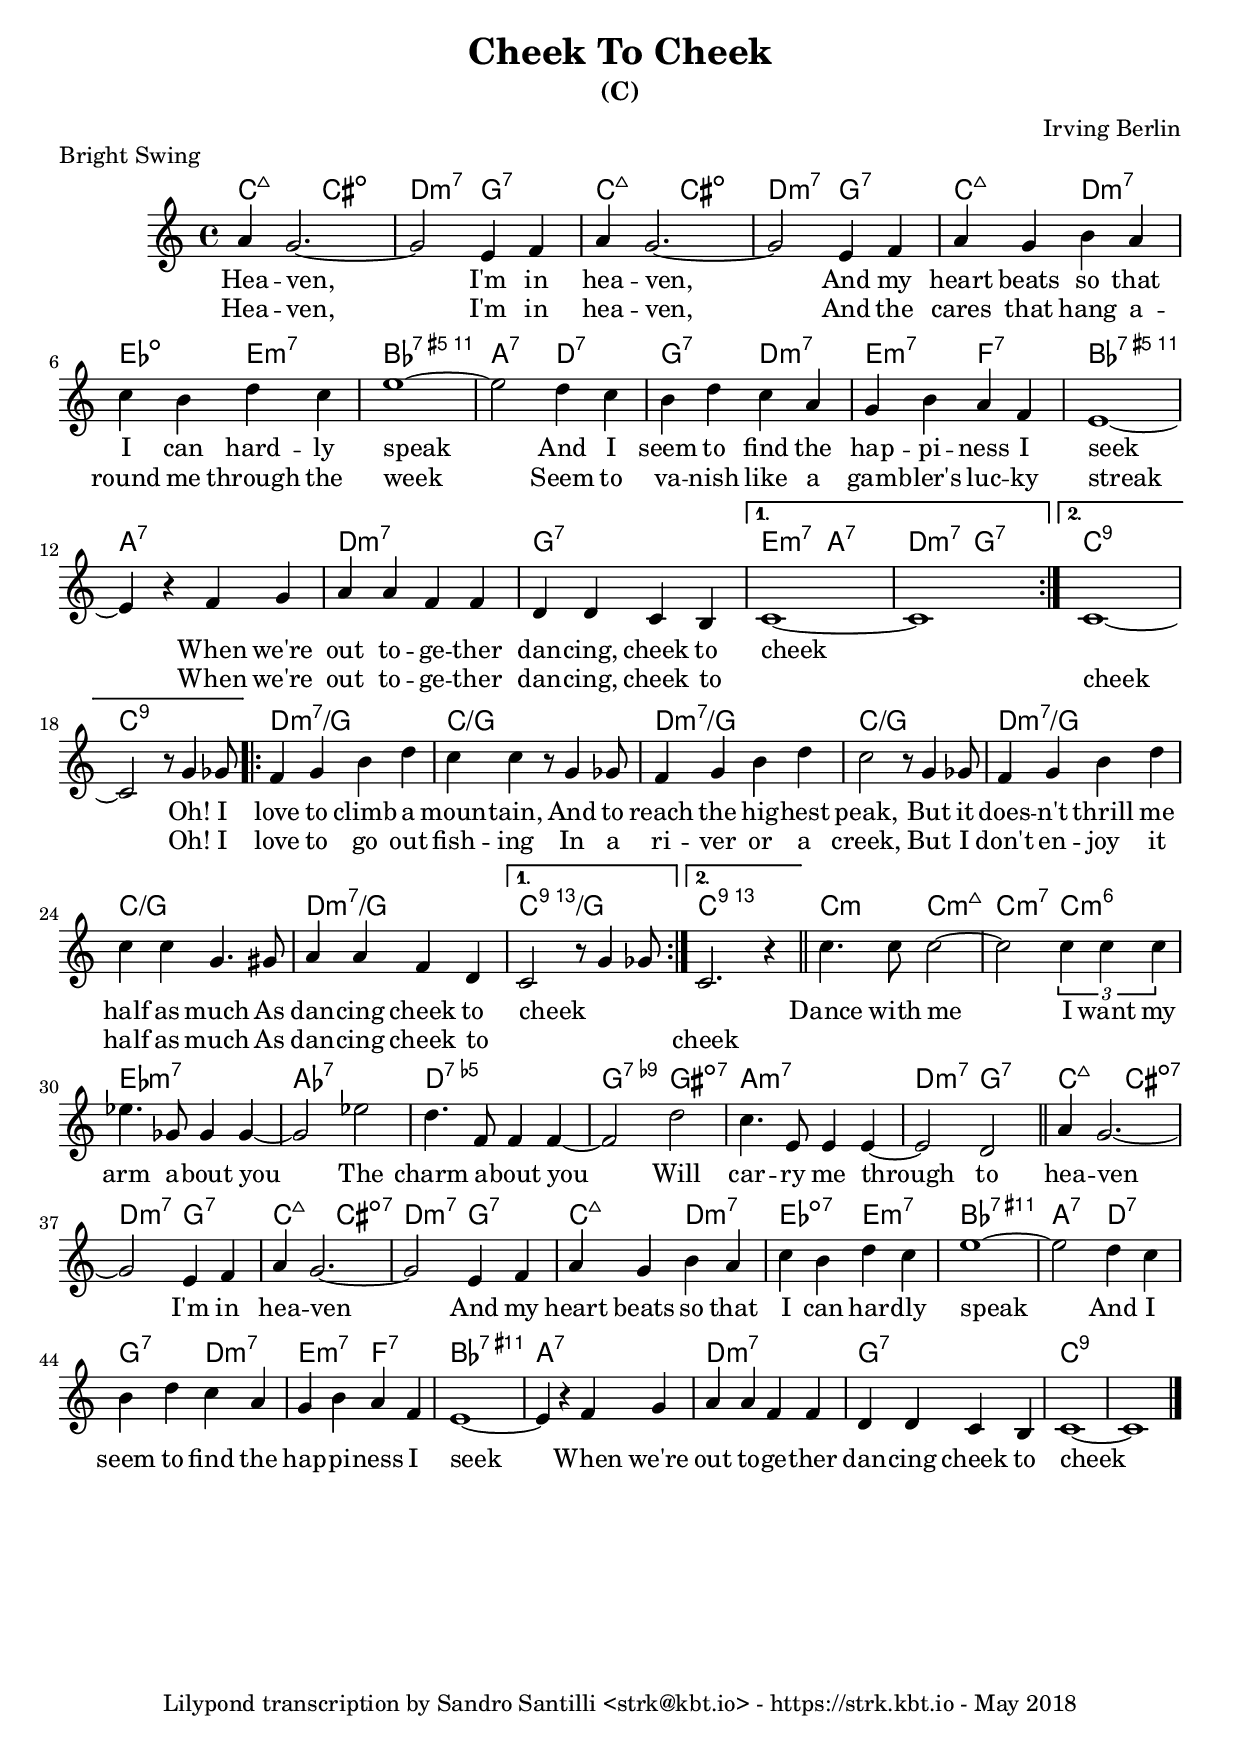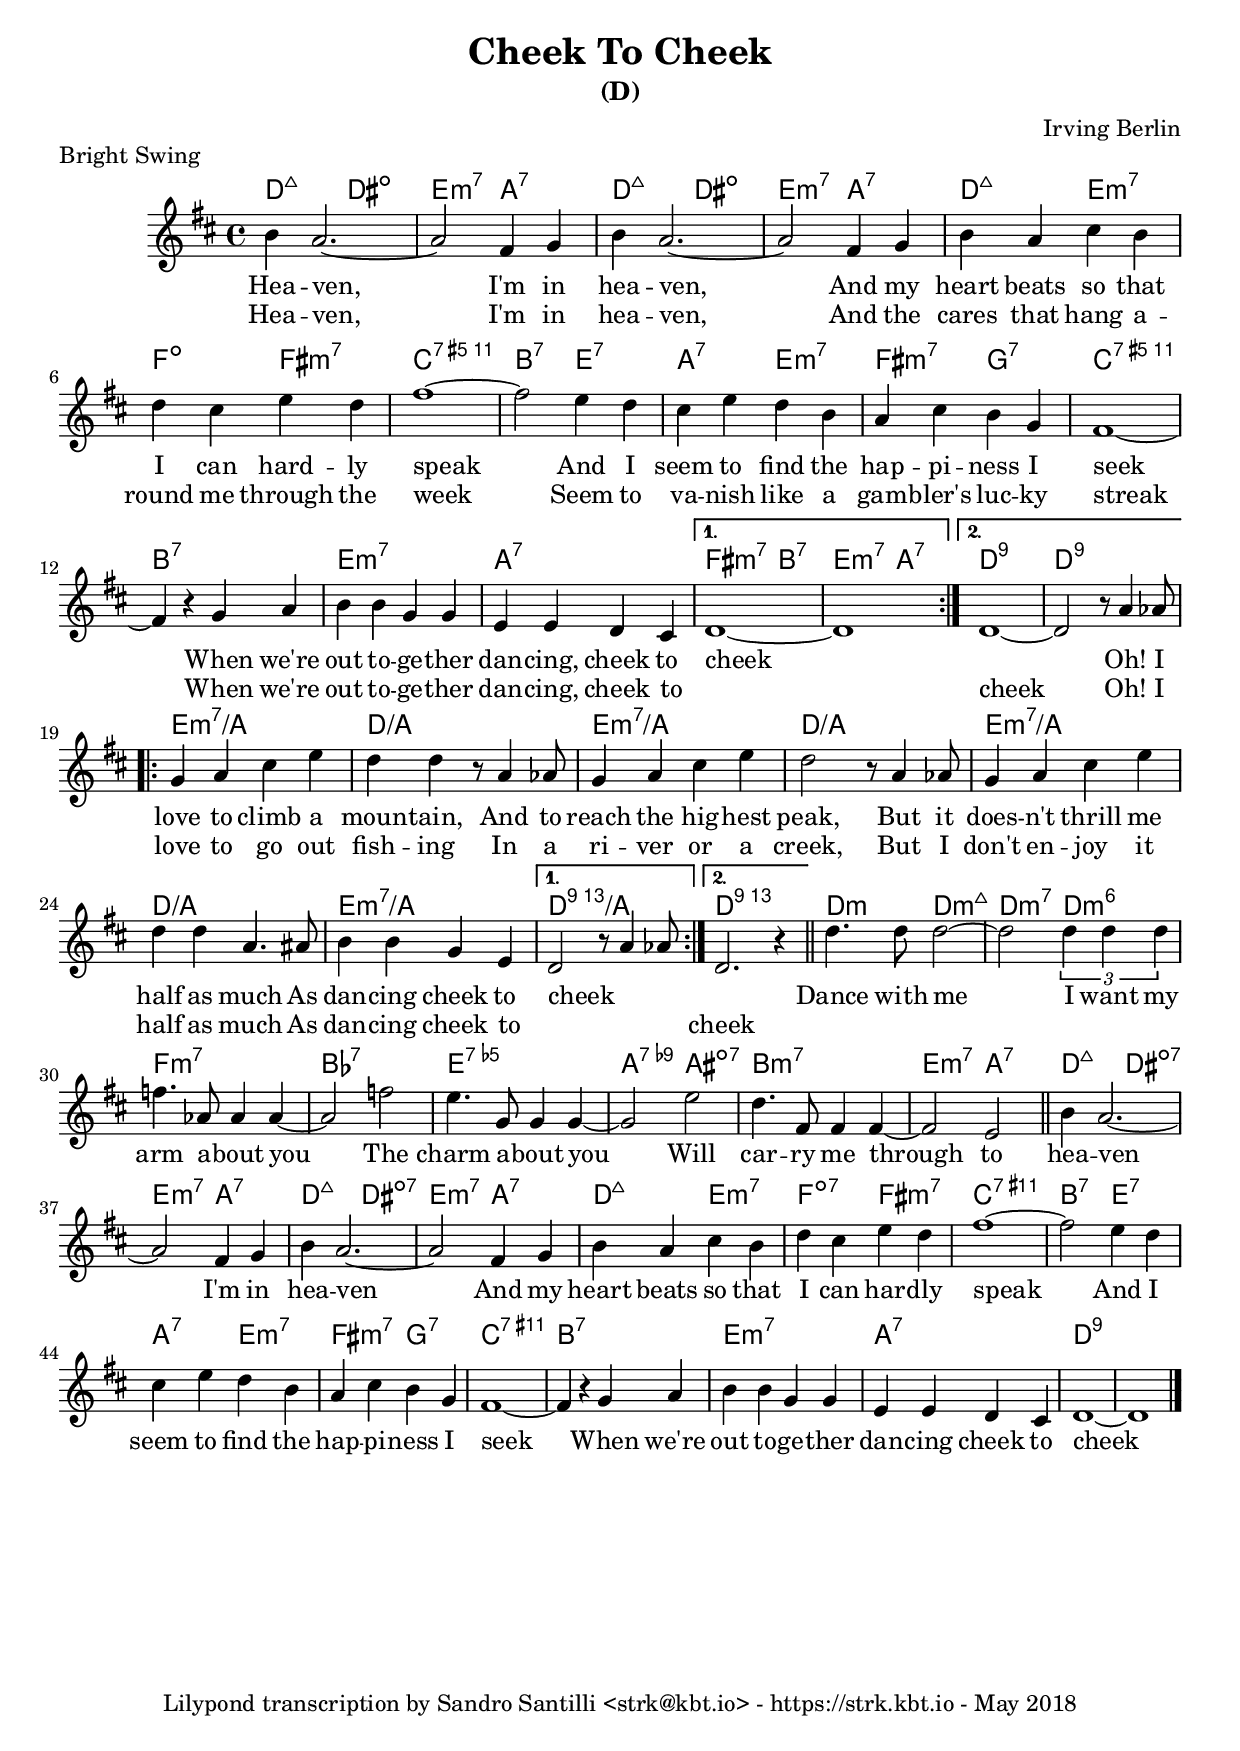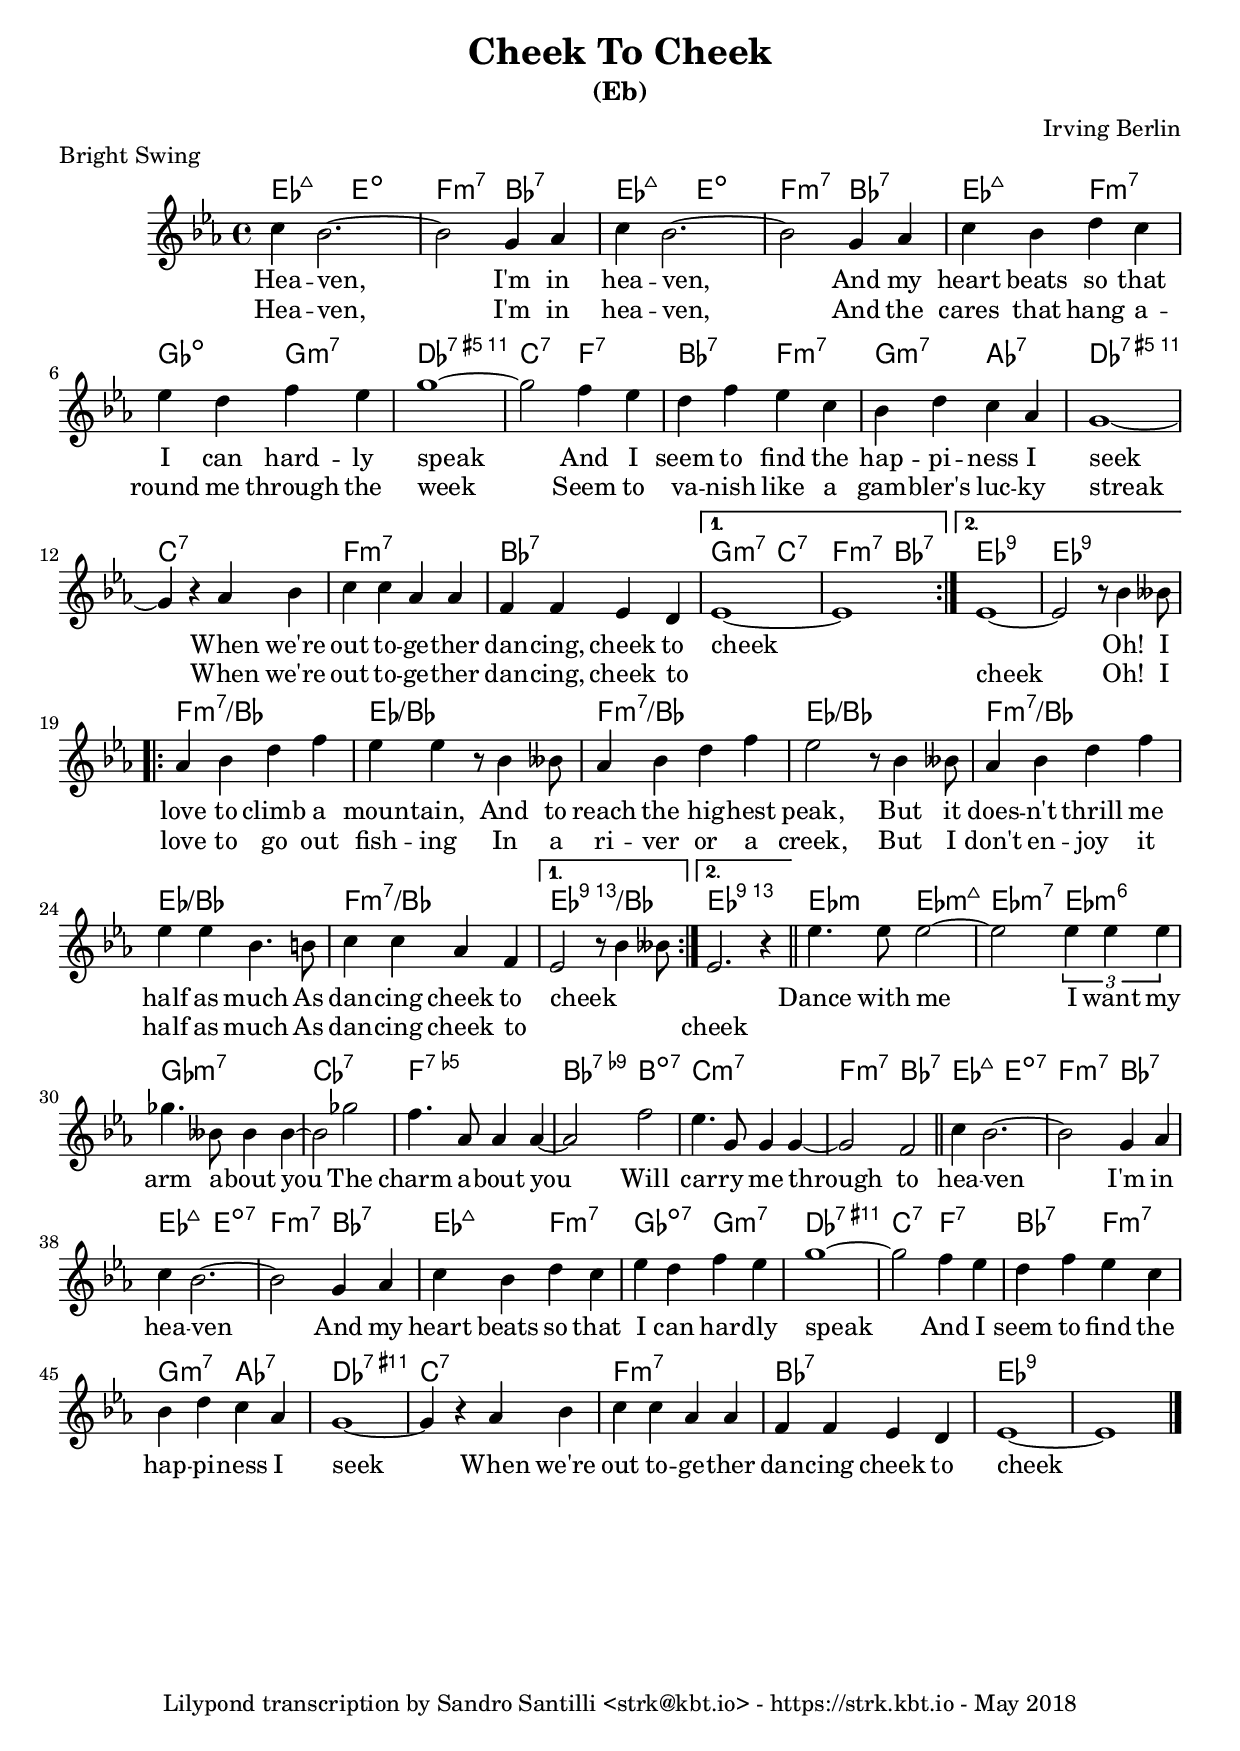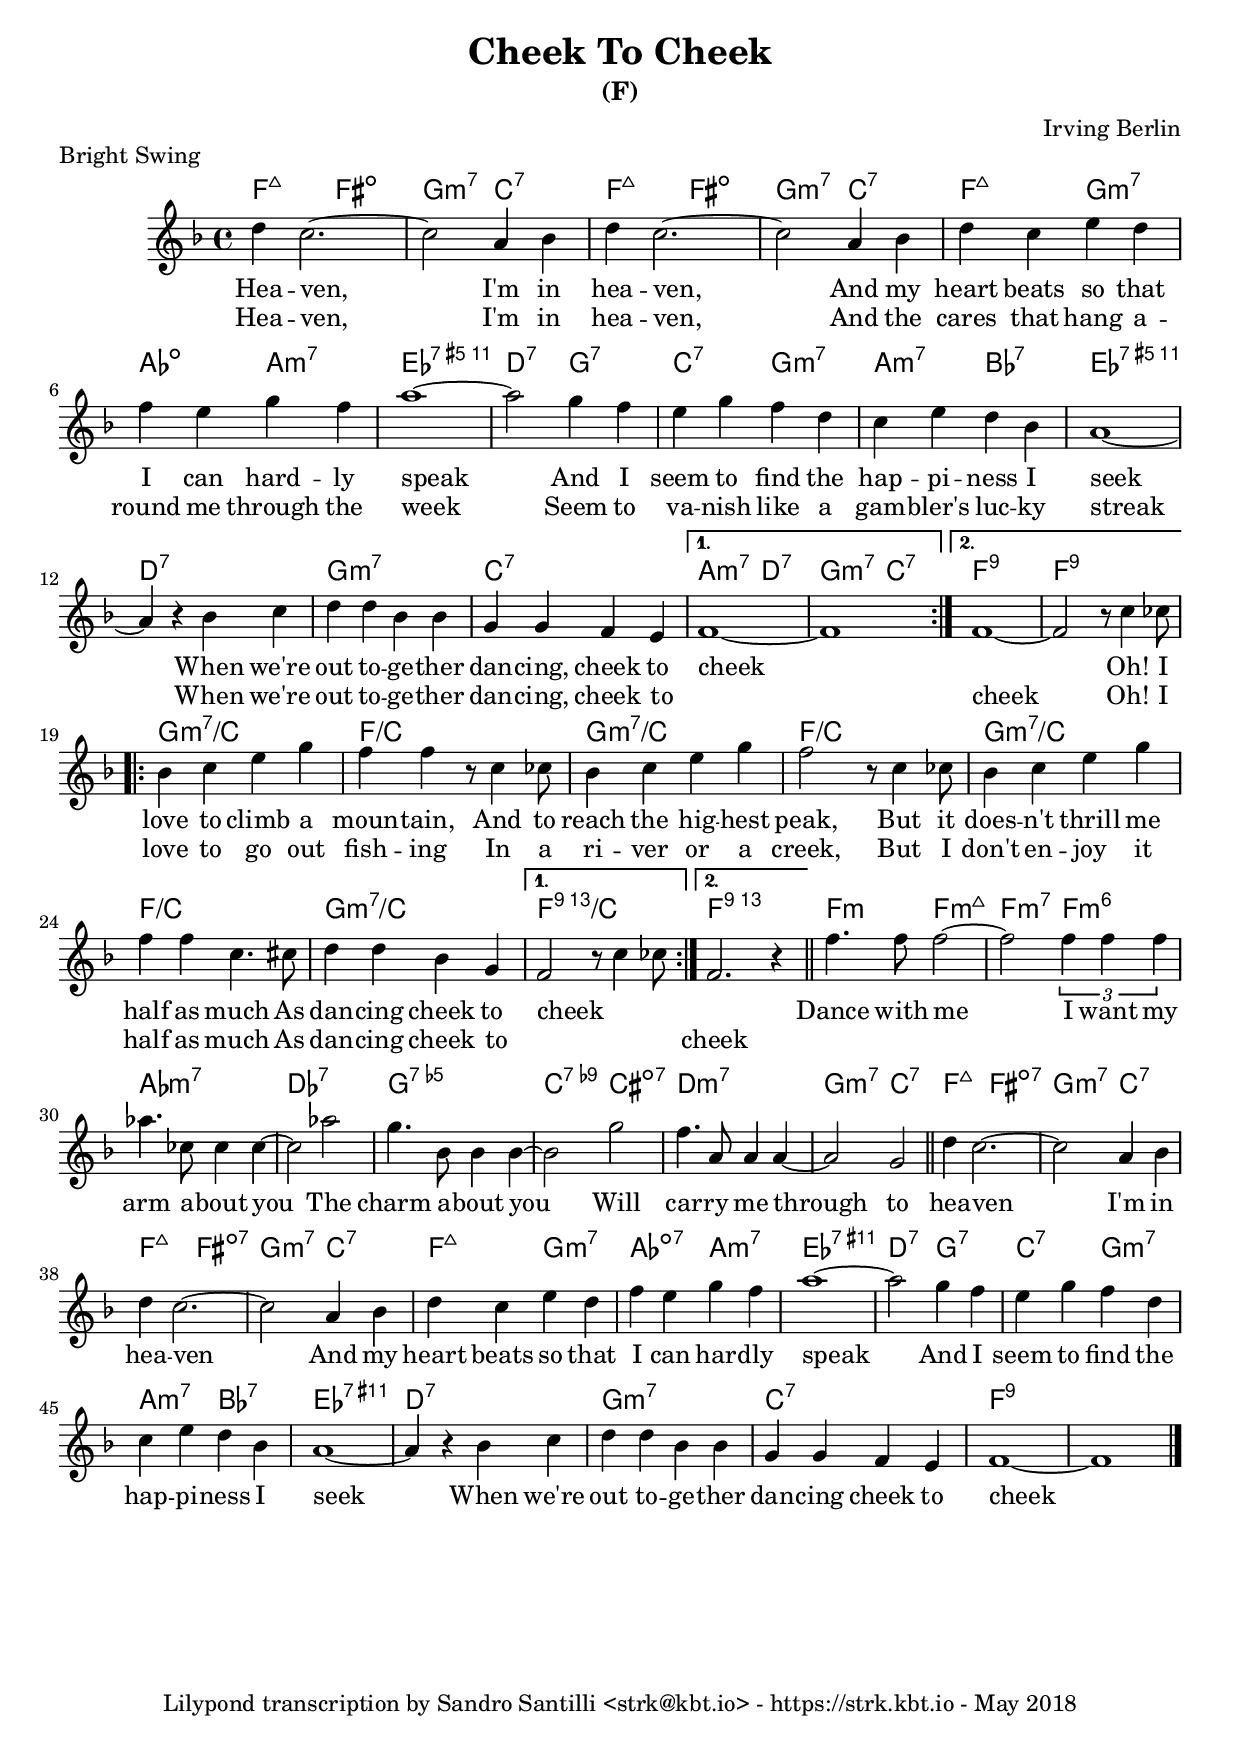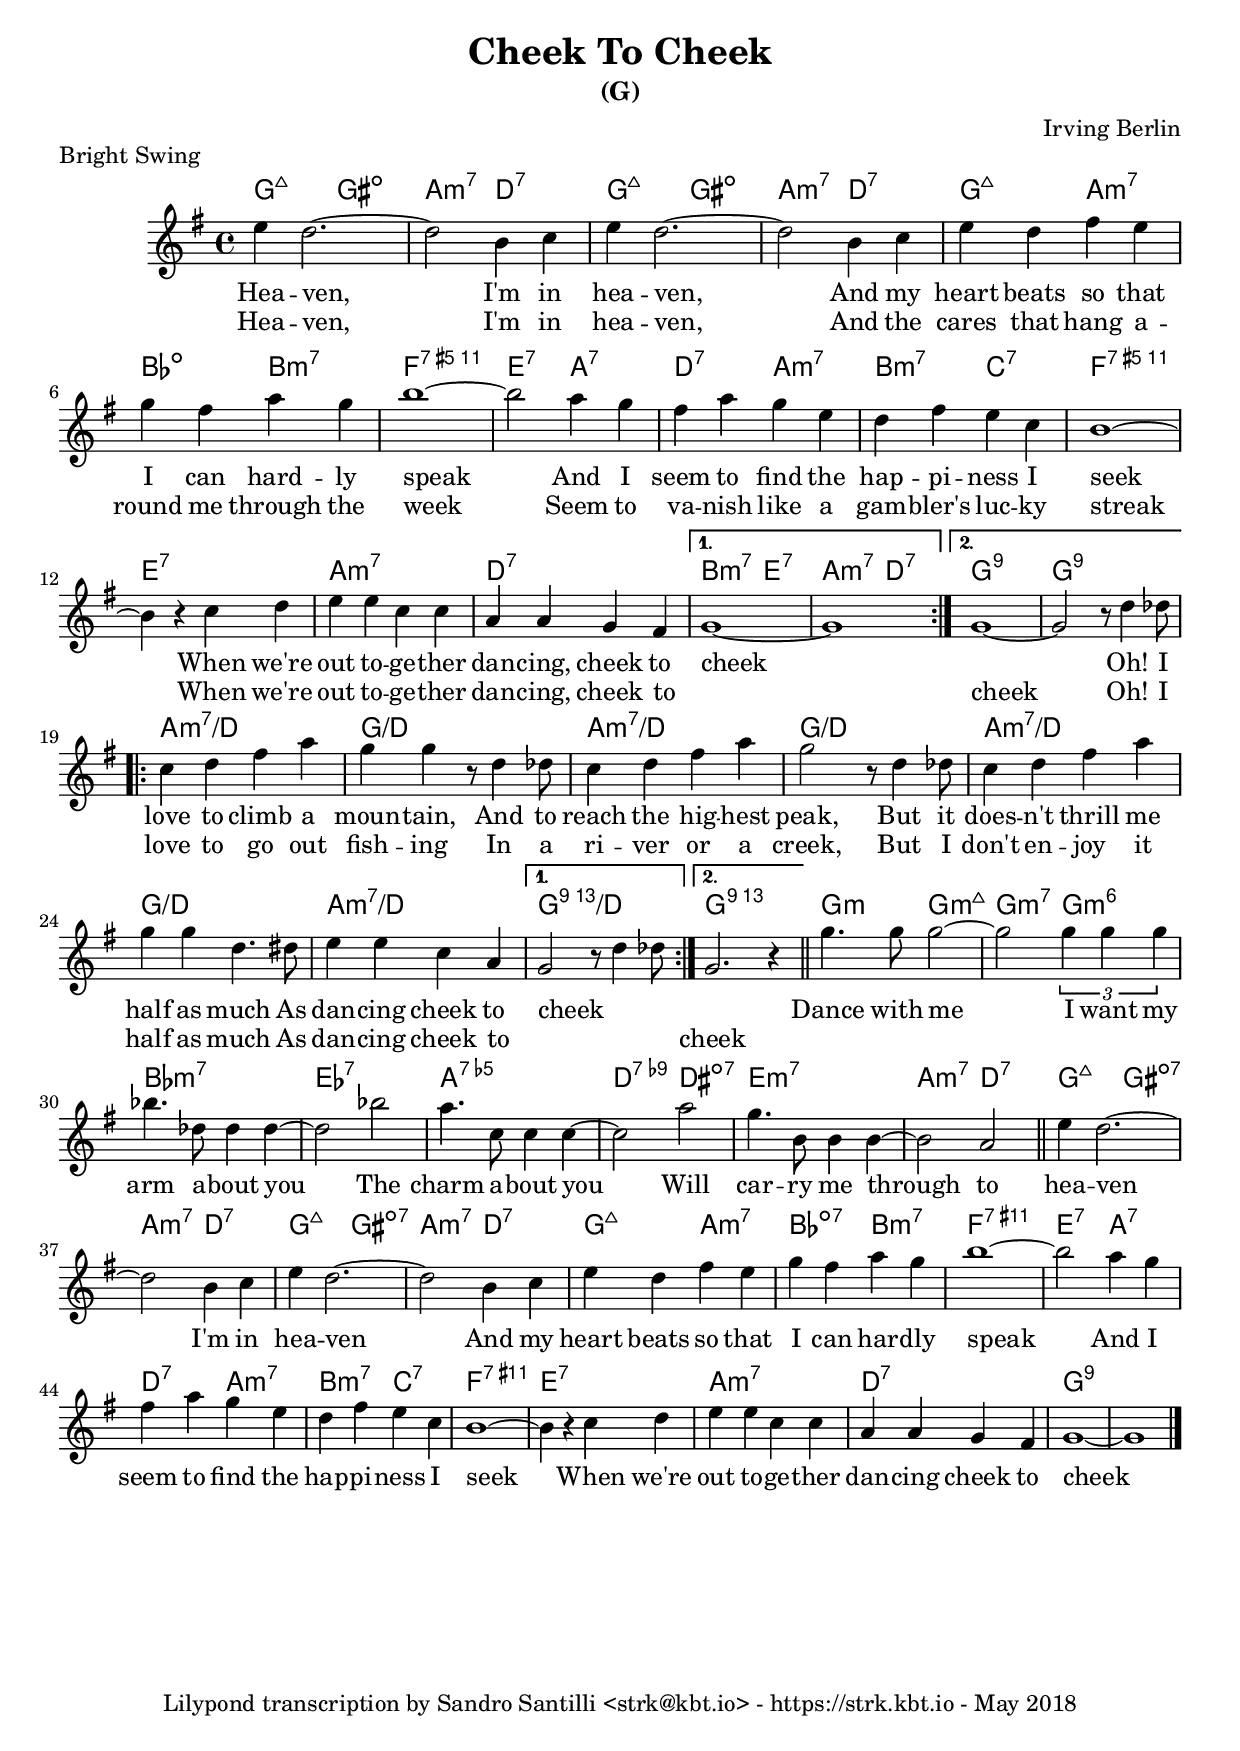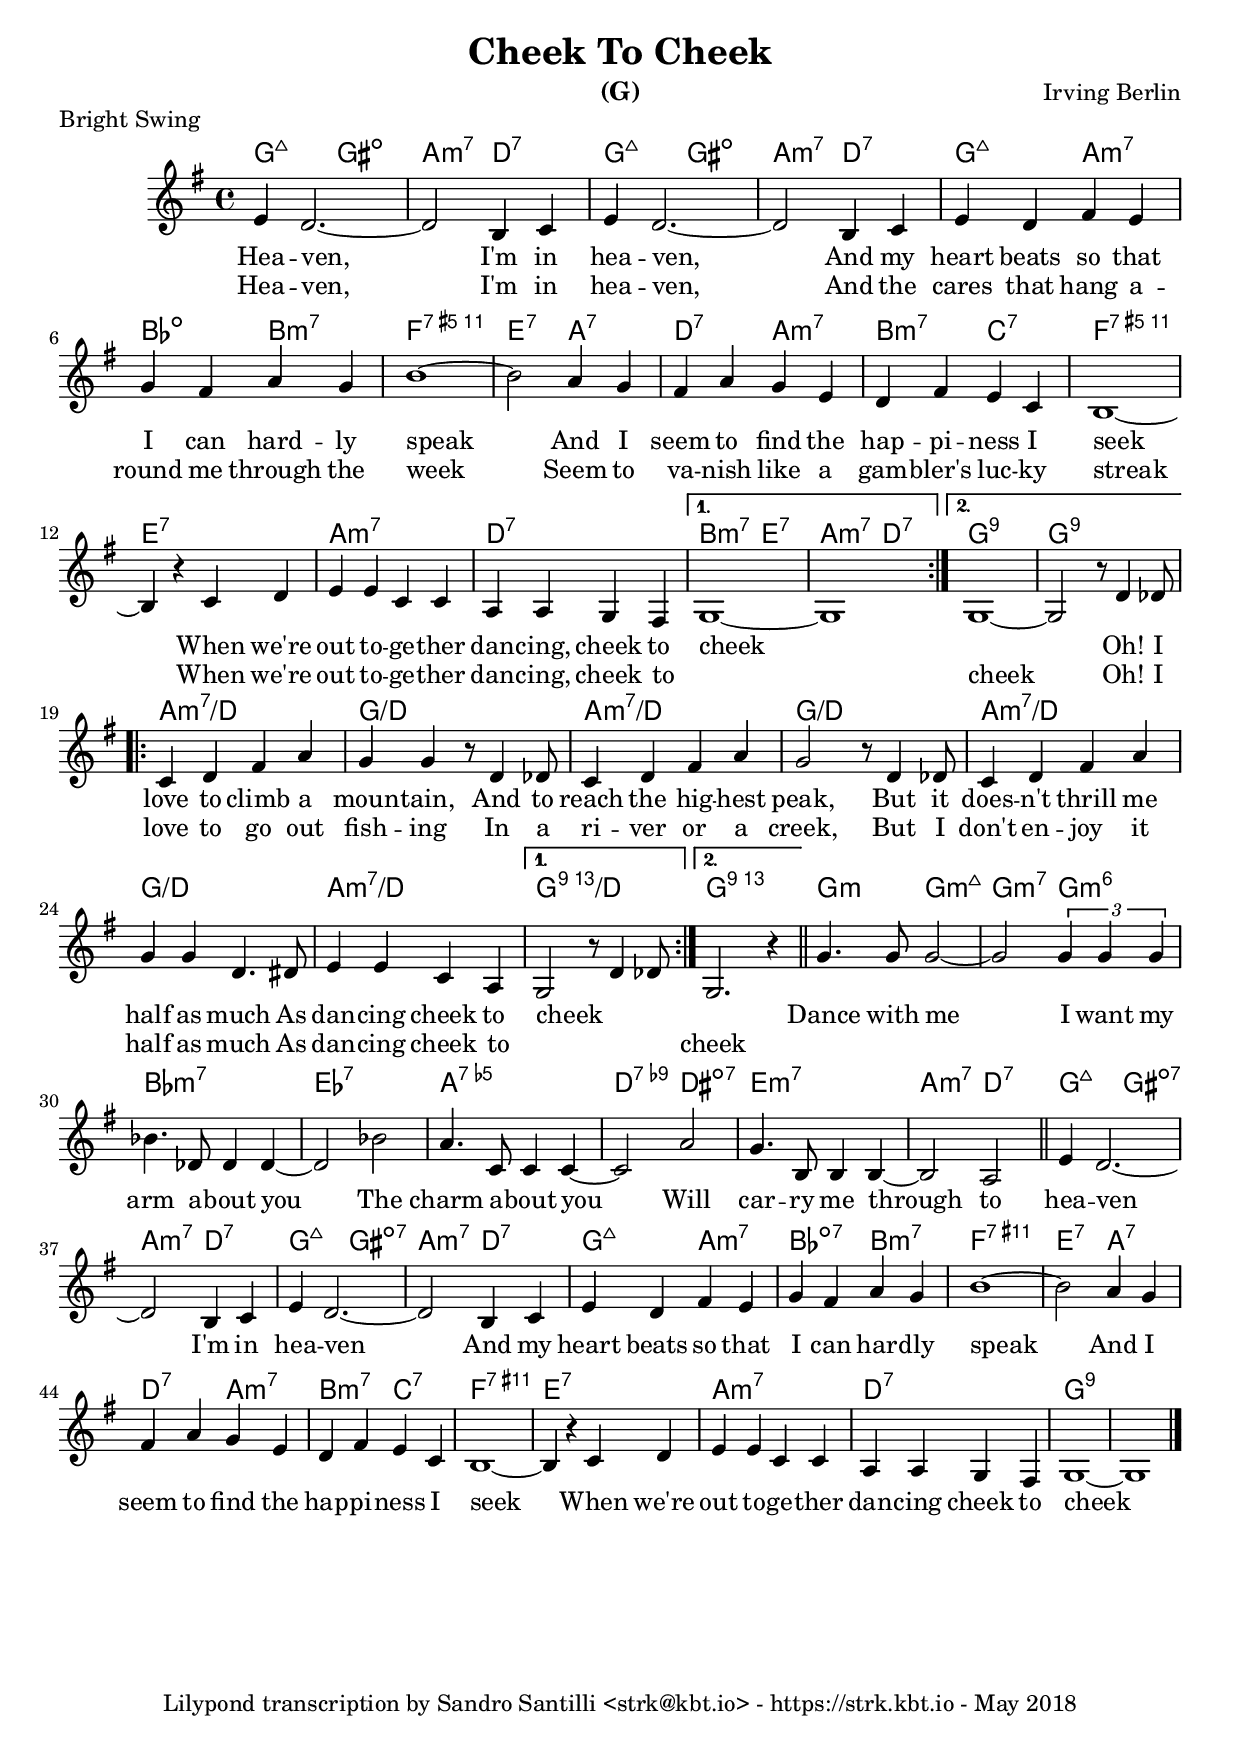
\version "2.10.33"

\header {
	title = "Cheek To Cheek"
	composer = "Irving Berlin"
	%subtitle = "(as sung by Ella & Luis)"
	%meter = "122 BPM"
	piece = "Bright Swing"
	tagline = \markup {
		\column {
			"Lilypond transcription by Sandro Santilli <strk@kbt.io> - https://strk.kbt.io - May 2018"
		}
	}
}

%------------- Lyrics ---------- {

words_verse_first = \lyricmode {

  Hea -- ven, I'm in hea -- ven,
  And my heart beats so that I can hard -- ly speak
  And I seem to find the hap -- pi -- ness I seek
  When we're out to -- ge -- ther dan -- cing, cheek to cheek

}

words_verse_second = \lyricmode {

  Hea -- ven, I'm in hea -- ven,
  And the cares that hang a -- round me through the week
  Seem to va -- nish like a gam -- bler's luc -- ky streak
  When we're out to -- ge -- ther dan -- cing, cheek to _ cheek

}

words_chorus_first = \lyricmode {

  _ Oh! I love to climb a moun -- tain,
  And to reach the hig -- hest peak,
  But it does -- n't thrill me half as much
  As dan -- cing cheek to cheek

}

words_chorus_second = \lyricmode {

  Oh! I love to go out fish -- ing
  In a ri -- ver or a creek,
  But I don't en -- joy it half as much
  As dan -- cing cheek to _ _ _ cheek

}

% TODO: place these !
words_chorus_final = \lyricmode {

  _ _ _ Dance with me
  I want my arm a -- bout you
  The charm a -- bout you
  Will car -- ry me through to hea -- ven

  I'm in hea -- ven
  And my heart beats so that I can har -- dly speak
  And I seem to find the hap -- pi -- ness I seek
  When we're out to -- ge -- ther dan -- cing cheek to cheek
}

words_line_one = {
  %\set fontSize = #-2
  \words_verse_first
  \words_chorus_first
  \words_chorus_final
}

words_line_two = {
  %\set fontSize = #-2
  \words_verse_second
  \words_chorus_second
}


%------------- Melody ---------- }{

melody = \relative c'' {
  \key c \major
  \repeat volta 2 {
    a4 g2. ~ | g2 e4 f | a g2.~ | g2 e4 f | %\break
    a4 g b a | c b d c | e1 ~  | e2 d4 c | %\break
    b4 d c a | g b a f | e1 ~ | e4 r4 f g | %\break
    a4 a f f | d d c b |
  }
  \alternative {
    { c1 ~ | c1 }
    { c1 ~ | c2 r8 g'4 ges8 }
  }

  \repeat volta 2 {
    f4 g b d | c c r8 g4 ges8  | %\break
    f4 g b d | c2 r8 g4 ges8 |
    f4 g b d | c c g4. gis8 | %\break
    a4 a f d
  }
  \alternative {
    { c2 r8 g'4 ges8 }
    { c,2. r4 }
  }
  \bar "||"

  c'4. c8 c2 ~ | %\break
  c2 \tuplet 3/2 { c4 c c } | ees4. ges,8 ges4 ges4 ~
  | ges2 ees' | d4.  f,8 f4 f4~ | %\break

  f2 d'2 | c4. e,8 e4 e4~ | e2 d2 \bar "||" a'4 g2. ~ | %\break
  g2 e4 f4 | a4 g2. ~ | g2 e4 f4 | a4 g b a |
  c4 b d c | e1 ~ | e2 d4 c | b d c a |
  g4 b a f | e1~ | e4 r f g | a a f f |
  d4 d c b | c1 ~ | c1 \bar "|."
}

%------------- Chords ---------- }{

harmony = \chordmode {

  % (A) - strophe
  \repeat volta 2 {
    c2:7+  cis:dim | d:m7 g:7 | c2:7+  cis:dim | d:m7 g:7 |
    c2:7+  d:m7 | ees:dim e:m7 | bes1:7aug11 | a2:7 d:7 |
    g:7 d:m7 | e:m7 f:7 | bes1:7aug11 | a:7 |
    d1:m7 | g1:7 | 
  }
  \alternative {
    { e2:m7 a2:7 | d2:m7 g2:7 }
    { c1:9 | c1:9 }
  }
 
  % (B) - chorus
  \repeat volta 2 {
    d1:m7/g | c/g |
    d:m7/g | c/g | d1:m7/g | c/g |
    d:m7/g
  }
  \alternative {
    { c1:69/g }
    { c1:69 }
  }
  \bar "||"

  c2:m c:m7+
  c2:m7 c:m6 | ees1:m7 | aes:7 | d:m5dim7
  g2:9- gis:dim7 | a1:m7 | d2:m7 g:7 \bar "||" c2:7+ cis:dim7 |
  d2:m7 g:7 | c:7+ cis:dim7 | d:m7 g:7 | c:7+ d:m7 |
  ees:dim7 e:m7 | bes1:11+ | a2:7 d:7 | g:7 d:m7 |
  e:m7 f:7 | bes1:11+ | a:7 | d:m7 |
  g:7 | c:9

}

%------------- Lead Sheet ---------- }{

leadSheet = { <<

	\new ChordNames {
		\harmony
	}

  \new Staff {
    \new Voice = "lead" {
      \melody
    } 
  }

	%\new Lyrics \words
	\new Lyrics \lyricsto "lead" \words_line_one
	\new Lyrics \lyricsto "lead" \words_line_two

>> }

%------------- Books ---------- }{

\book {
  \bookOutputSuffix "C"
  \header { subtitle = "(C)" }
  \score {
    \leadSheet
  }
}

\book {
  \bookOutputSuffix "D"
  \header { subtitle = "(D)" }
  \score {
    \transpose c d
    \leadSheet
  }
}

\book {
  \bookOutputSuffix "Eb"
  \header { subtitle = "(Eb)" }
  \score {
    \transpose c ees
    \leadSheet
  }
}

\book {
  \bookOutputSuffix "F"
  \header { subtitle = "(F)" }
  \score {
    \transpose c f
    \leadSheet
  }
}

\book {
  \bookOutputSuffix "G"
  \header { subtitle = "(G)" }
  \score {
    \transpose c g
    \leadSheet
  }
}

\book {
  \bookOutputSuffix "G-low"
  \header { instrument = "(G)" }
  \score {
    \transpose c g,
    \leadSheet
  }
}

%\book {
%  \bookOutputSuffix "A"
%  \header { subtitle = "(A)" }
%  \score {
%    \transpose c a
%    \leadSheet
%  }
%}

%------------- Midi ---------- }{

\score {
  {
    \unfoldRepeats
    <<
      \new ChordNames {
        \set Staff.midiInstrument = "guitar"
        \harmony
      }
      \new Staff {
        %\set Staff.midiInstrument = "muted trumpet"
        \new Voice = "vocal" { \melody }
      }
    >>
  }
	\midi { \context { \Score tempoWholesPerMinute = #(ly:make-moment 270 4) } }
}

% ---------------------------------- }
